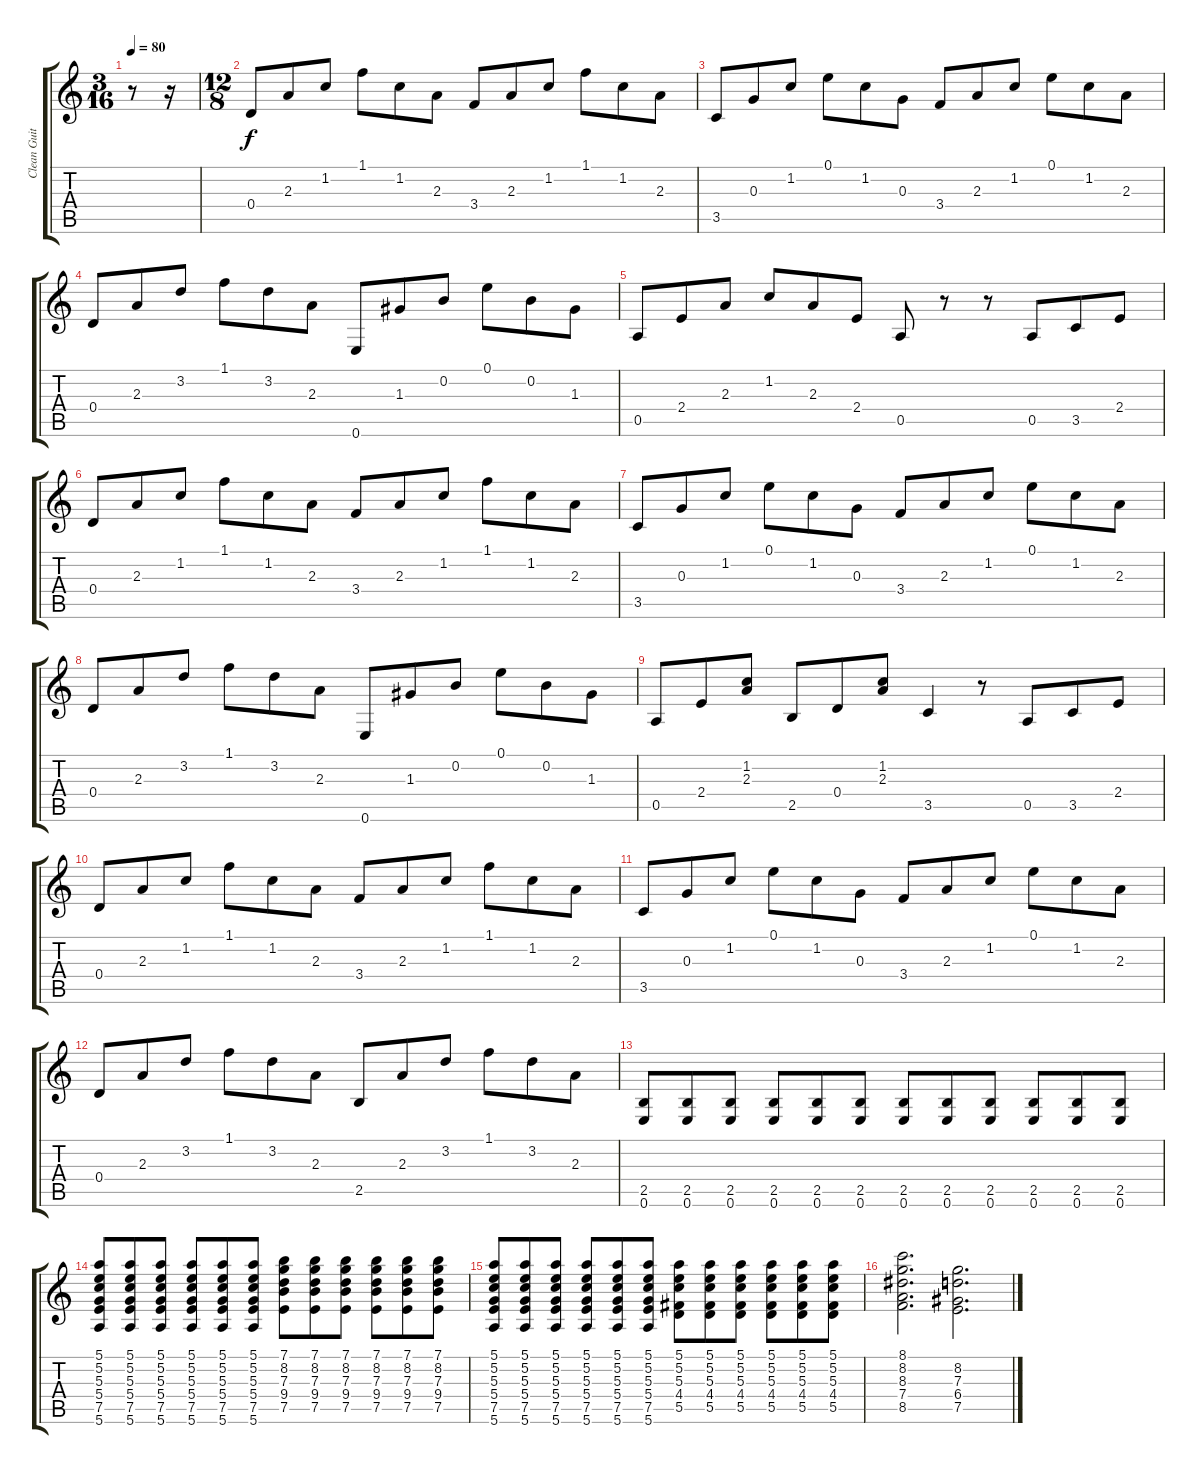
\track ("Clean Guitar" "Clean Guit") {instrument electricguitarclean}
\staff {score tabs}
\tuning (E4 B3 G3 D3 A2 E2) {hide}
\ts (3 16)
\tempo 80
\clef g2
\ks c
r.8{dy f instrument electricguitarclean} r.16 |
\ts (12 8)
0.4.8 2.3.8 1.2.8 1.1.8 1.2.8 2.3.8 3.4.8 2.3.8 1.2.8 1.1.8 1.2.8 2.3.8 |
3.5.8 0.3.8 1.2.8 0.1.8 1.2.8 0.3.8 3.4.8 2.3.8 1.2.8 0.1.8 1.2.8 2.3.8 |
0.4.8 2.3.8 3.2.8 1.1.8 3.2.8 2.3.8 0.6.8 1.3.8 0.2.8 0.1.8 0.2.8 1.3.8 |
0.5.8 2.4.8 2.3.8 1.2.8 2.3.8 2.4.8 0.5.8 r.8 r.8 0.5.8 3.5.8 2.4.8 |
0.4.8 2.3.8 1.2.8 1.1.8 1.2.8 2.3.8 3.4.8 2.3.8 1.2.8 1.1.8 1.2.8 2.3.8 |
3.5.8 0.3.8 1.2.8 0.1.8 1.2.8 0.3.8 3.4.8 2.3.8 1.2.8 0.1.8 1.2.8 2.3.8 |
0.4.8 2.3.8 3.2.8 1.1.8 3.2.8 2.3.8 0.6.8 1.3.8 0.2.8 0.1.8 0.2.8 1.3.8 |
0.5.8 2.4.8 (1.2 2.3).8 2.5.8 0.4.8 (1.2 2.3).8 3.5.4 r.8 0.5.8 3.5.8 2.4.8 |
0.4.8 2.3.8 1.2.8 1.1.8 1.2.8 2.3.8 3.4.8 2.3.8 1.2.8 1.1.8 1.2.8 2.3.8 |
3.5.8 0.3.8 1.2.8 0.1.8 1.2.8 0.3.8 3.4.8 2.3.8 1.2.8 0.1.8 1.2.8 2.3.8 |
0.4.8 2.3.8 3.2.8 1.1.8 3.2.8 2.3.8 2.5.8 2.3.8 3.2.8 1.1.8 3.2.8 2.3.8 |
(2.5 0.6).8 (2.5 0.6).8 (2.5 0.6).8 (2.5 0.6).8 (2.5 0.6).8 (2.5 0.6).8 (2.5 0.6).8 (2.5 0.6).8 (2.5 0.6).8 (2.5 0.6).8 (2.5 0.6).8 (2.5 0.6).8 |
(5.1 5.2 5.3 5.4 7.5 5.6).8 (5.1 5.2 5.3 5.4 7.5 5.6).8 (5.1 5.2 5.3 5.4 7.5 5.6).8 (5.1 5.2 5.3 5.4 7.5 5.6).8 (5.1 5.2 5.3 5.4 7.5 5.6).8 (5.1 5.2 5.3 5.4 7.5 5.6).8 (7.1 8.2 7.3 9.4 7.5).8 (7.1 8.2 7.3 9.4 7.5).8 (7.1 8.2 7.3 9.4 7.5).8 (7.1 8.2 7.3 9.4 7.5).8 (7.1 8.2 7.3 9.4 7.5).8 (7.1 8.2 7.3 9.4 7.5).8 |
(5.1 5.2 5.3 5.4 7.5 5.6).8 (5.1 5.2 5.3 5.4 7.5 5.6).8 (5.1 5.2 5.3 5.4 7.5 5.6).8 (5.1 5.2 5.3 5.4 7.5 5.6).8 (5.1 5.2 5.3 5.4 7.5 5.6).8 (5.1 5.2 5.3 5.4 7.5 5.6).8 (5.1 5.2 5.3 4.4 5.5).8 (5.1 5.2 5.3 4.4 5.5).8 (5.1 5.2 5.3 4.4 5.5).8 (5.1 5.2 5.3 4.4 5.5).8 (5.1 5.2 5.3 4.4 5.5).8 (5.1 5.2 5.3 4.4 5.5).8 |
(8.1 8.2 8.3 7.4 8.5).2{d} (8.2 7.3 6.4 7.5).2{d}
